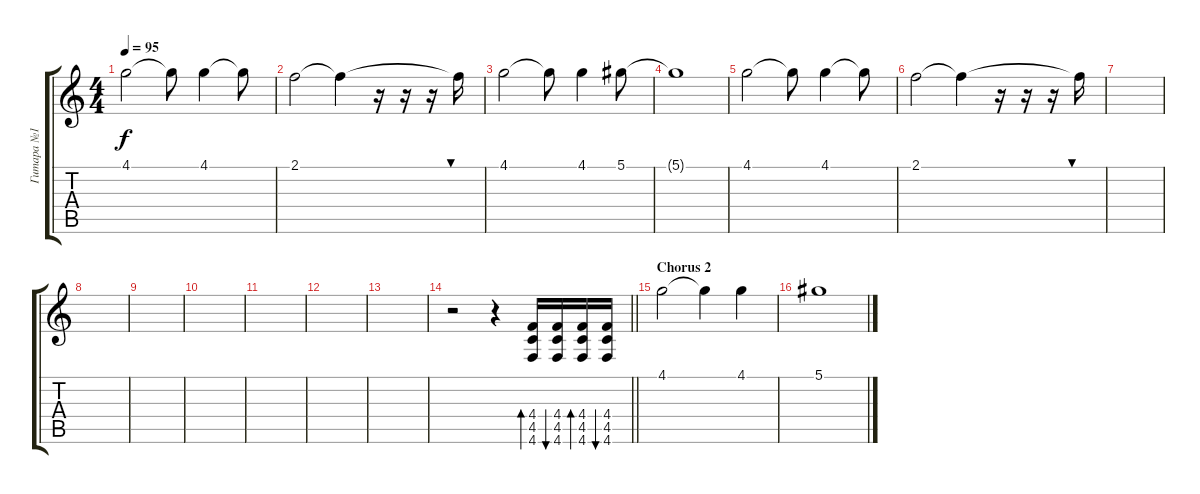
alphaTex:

\track ("Гитара №1" "Гитара №1") {instrument overdrivenguitar}
\staff {score tabs}
\tuning (Eb4 Bb3 Gb3 Db3 Ab2 Db2) {hide}
\ts (4 4)
\tempo 95
\clef g2
\ks c
4.1.2{dy f} 4.1{t}.8 4.1.4 4.1{t}.8 |
2.1.2 2.1{t}.4 r.16 r.16 r.16 2.1{t}.16{bu 60} |
4.1.2 4.1{t}.8 4.1.4 5.1.8 |
5.1{t}.1 |
4.1.2 4.1{t}.8 4.1.4 4.1{t}.8 |
2.1.2 2.1{t}.4 r.16 r.16 r.16 2.1{t}.16{bu 60} |
|
|
|
|
|
|
|
\barLineRight lightlight
r.2 r.4 (4.4 4.5 4.6).16{bd 60 volume 14 instrument overdrivenguitar} (4.4 4.5 4.6).16{bu 60} (4.4 4.5 4.6).16{bd 60} (4.4 4.5 4.6).16{bu 60} |
\section ("" "Chorus 2")
4.1.2 4.1{t}.4 4.1.4 |
5.1.1
